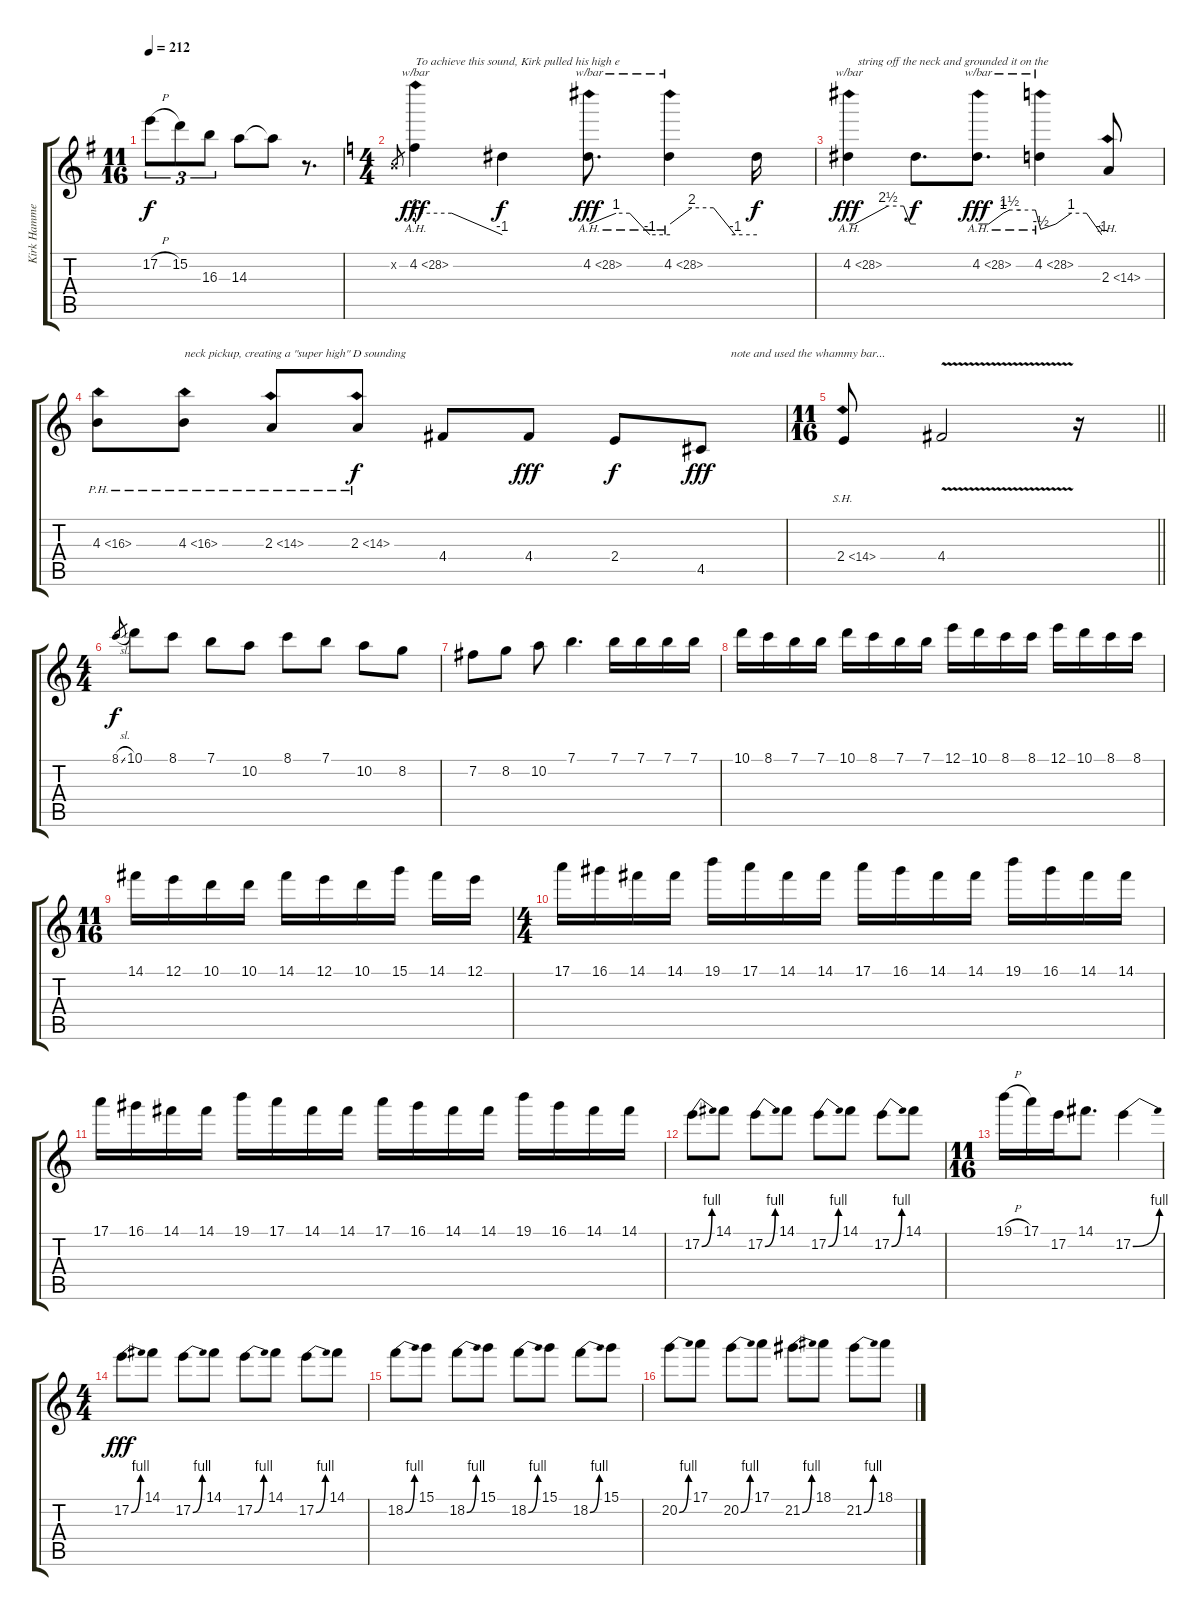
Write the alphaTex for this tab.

\track ("Kirk Hammett" "Kirk Hamme") {instrument distortionguitar}
\staff {score tabs}
\tuning (E4 B3 G3 D3 A2 E2) {hide}
\ts (11 16)
\tempo 212
\clef g2
\ks g
17.2{h}.8{tu (3 2) dy f} 15.2.8{tu (3 2)} 16.3.8{tu (3 2)} 14.3.8 14.3{t}.8 r.8{d} |
\ts (4 4)
\ks c
0.2{x}.8{gr} 4.2{ah 24}.4{tbe (custom default 0 4 25 4 60 -4) txt "To achieve this sound, Kirk pulled his high e" dy fff} 4.2{t}.4{dy f} 4.2{ah 24}.8{d tbe (custom default 0 0 20 4 30 4 45 -4 60 -4) dy fff} 4.2{ah 24}.4{tbe (custom default 0 0 15 8 30 8 45 -4 60 -4)} 4.2{t}.16{dy f} |
4.2{ah 24}.4{tbe (custom default 0 0 5 0 35 10 49 10 55 0 60 0) txt "   string off the neck and grounded it on the" dy fff} 4.2{t}.8{d dy f} 4.2{ah 24}.8{d tbe (custom default 0 0 5 0 10 0 24 4 30 6 40 6 55 6 60 -2) dy fff} 4.2{ah 24}.4{tbe (custom default 0 -2 15 0 30 4 45 4 60 -4)} 2.3{sh 12}.8 |
4.3{ph 12}.8 4.3{ph 12}.8{txt "neck pickup, creating a \"super high\" D sounding"} 2.3{ph 12}.8 2.3{ph 12}.8{dy f} 4.4.8 4.4.8{dy fff} 2.4.8{dy f} 4.5.8{txt "          note and used the whammy bar..." dy fff} |
\ts (11 16)
\barLineRight lightlight
2.4{sh 12}.8 4.4{v}.2 r.16 |
\ts (4 4)
8.1{sl}.8{gr dy f} 10.1.8 8.1.8 7.1.8 10.2.8 8.1.8 7.1.8 10.2.8 8.2.8 |
7.2.8 8.2.8 10.2.8 7.1.4{d} 7.1.16 7.1.16 7.1.16 7.1.16 |
10.1.16 8.1.16 7.1.16 7.1.16 10.1.16 8.1.16 7.1.16 7.1.16 12.1.16 10.1.16 8.1.16 8.1.16 12.1.16 10.1.16 8.1.16 8.1.16 |
\ts (11 16)
14.1.16 12.1.16 10.1.16 10.1.16 14.1.16 12.1.16 10.1.16 15.1.16 14.1.16 12.1.16 |
\ts (4 4)
17.1.16 16.1.16 14.1.16 14.1.16 19.1.16 17.1.16 14.1.16 14.1.16 17.1.16 16.1.16 14.1.16 14.1.16 19.1.16 16.1.16 14.1.16 14.1.16 |
17.1.16 16.1.16 14.1.16 14.1.16 19.1.16 17.1.16 14.1.16 14.1.16 17.1.16 16.1.16 14.1.16 14.1.16 19.1.16 16.1.16 14.1.16 14.1.16 |
17.2{be (bend 0 0 60 4)}.8 14.1.8 17.2{be (bend 0 0 60 4)}.8 14.1.8 17.2{be (bend 0 0 60 4)}.8 14.1.8 17.2{be (bend 0 0 60 4)}.8 14.1.8 |
\ts (11 16)
19.1{h}.16 17.1.16 17.2.16 14.1.8{d} 17.2{be (bend 0 0 60 4)}.4 |
\ts (4 4)
17.2{be (bend 0 0 60 4)}.8{dy fff} 14.1.8 17.2{be (bend 0 0 60 4)}.8 14.1.8 17.2{be (bend 0 0 60 4)}.8 14.1.8 17.2{be (bend 0 0 60 4)}.8 14.1.8 |
18.2{be (bend 0 0 60 4)}.8 15.1.8 18.2{be (bend 0 0 60 4)}.8 15.1.8 18.2{be (bend 0 0 60 4)}.8 15.1.8 18.2{be (bend 0 0 60 4)}.8 15.1.8 |
20.2{be (bend 0 0 60 4)}.8 17.1.8 20.2{be (bend 0 0 60 4)}.8 17.1.8 21.2{be (bend 0 0 60 4)}.8 18.1.8 21.2{be (bend 0 0 60 4)}.8 18.1.8
